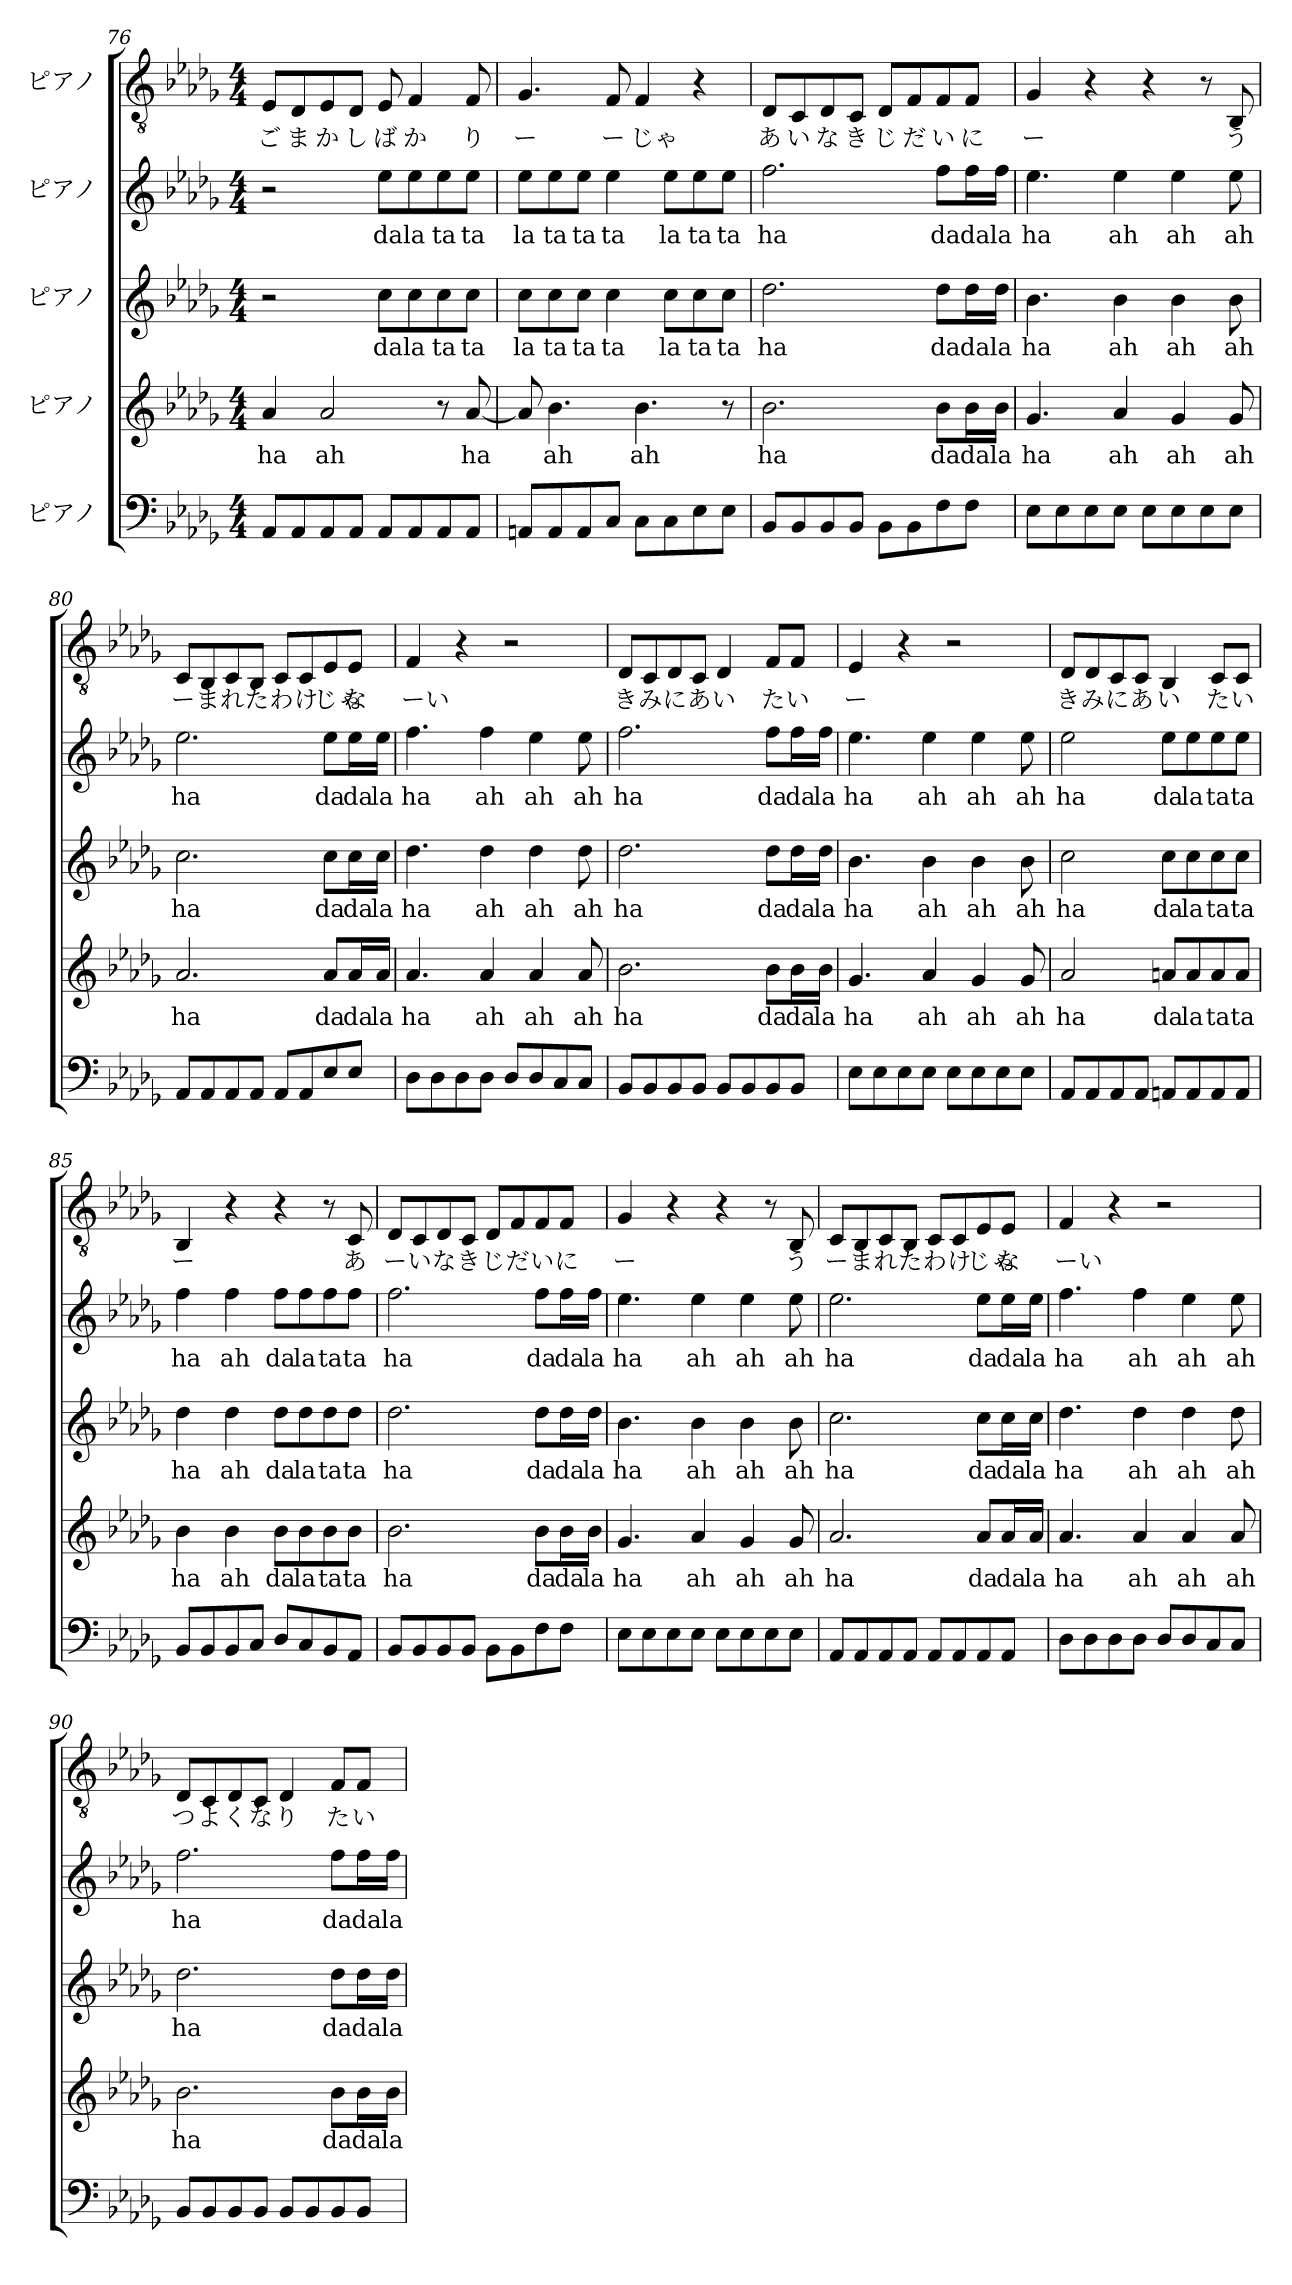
**kern	**kern	**text	**kern	**text	**kern	**text	**kern	**text
*part5	*part4	*part4	*part3	*part3	*part2	*part2	*part1	*part1
*staff5	*staff4	*staff4	*staff3	*staff3	*staff2	*staff2	*staff1	*staff1
*I"ピアノ	*I"ピアノ	*	*I"ピアノ	*	*I"ピアノ	*	*I"ピアノ	*
*clefF4	*clefG2	*	*clefG2	*	*clefG2	*	*clefGv2	*
*k[b-e-a-d-g-]	*k[b-e-a-d-g-]	*	*k[b-e-a-d-g-]	*	*k[b-e-a-d-g-]	*	*k[b-e-a-d-g-]	*
*M4/4	*M4/4	*	*M4/4	*	*M4/4	*	*M4/4	*
=76	=76	=76	=76	=76	=76	=76	=76	=76
8AA-L	4a-	ha	2r	.	2r	.	8E-L	ご
8AA-	.	.	.	.	.	.	8D-	ま
8AA-	2a-	ah	.	.	.	.	8E-	か
8AA-J	.	.	.	.	.	.	8D-J	し
8AA-L	.	.	8ccL	da	8ee-L	da	8E-	ば
8AA-	.	.	8cc	la	8ee-	la	4F	か
8AA-	8r	.	8cc	ta	8ee-	ta	.	.
8AA-J	[8a-	ha	8ccJ	ta	8ee-J	ta	8F	り
=77	=77	=77	=77	=77	=77	=77	=77	=77
8AAnL	8a-]	.	8ccL	la	8ee-L	la	4.G-	ー
8AA	4.b-	ah	8cc	ta	8ee-	ta	.	.
8AA	.	.	8ccJ	ta	8ee-J	ta	.	.
8CJ	.	.	4cc	ta	4ee-	ta	8F	ー
8CL	4.b-	ah	.	.	.	.	4F	じゃ
8C	.	.	8ccL	la	8ee-L	la	.	.
8E-	.	.	8cc	ta	8ee-	ta	4r	.
8E-J	8r	.	8ccJ	ta	8ee-J	ta	.	.
=78	=78	=78	=78	=78	=78	=78	=78	=78
8BB-L	2.b-	ha	2.dd-	ha	2.ff	ha	8D-L	あ
8BB-	.	.	.	.	.	.	8C	い
8BB-	.	.	.	.	.	.	8D-	な
8BB-J	.	.	.	.	.	.	8CJ	き
8BB-L	.	.	.	.	.	.	8D-L	じ
8BB-	.	.	.	.	.	.	8F	だ
8F	8b-L	da	8dd-L	da	8ffL	da	8F	い
8FJ	16b-L	da	16dd-L	da	16ffL	da	8FJ	に
.	16b-JJ	la	16dd-JJ	la	16ffJJ	la	.	.
=79	=79	=79	=79	=79	=79	=79	=79	=79
8E-L	4.g-	ha	4.b-	ha	4.ee-	ha	4G-	ー
8E-	.	.	.	.	.	.	.	.
8E-	.	.	.	.	.	.	4r	.
8E-J	4a-	ah	4b-	ah	4ee-	ah	.	.
8E-L	.	.	.	.	.	.	4r	.
8E-	4g-	ah	4b-	ah	4ee-	ah	.	.
8E-	.	.	.	.	.	.	8r	.
8E-J	8g-	ah	8b-	ah	8ee-	ah	8BB-	う
=80	=80	=80	=80	=80	=80	=80	=80	=80
8AA-L	2.a-	ha	2.cc	ha	2.ee-	ha	8CL	ー
8AA-	.	.	.	.	.	.	8BB-	ま
8AA-	.	.	.	.	.	.	8C	れ
8AA-J	.	.	.	.	.	.	8BB-J	た
8AA-L	.	.	.	.	.	.	8CL	わ
8AA-	.	.	.	.	.	.	8C	け
8E-	8a-L	da	8ccL	da	8ee-L	da	8E-	じゃ
8E-J	16a-L	da	16ccL	da	16ee-L	da	8E-J	な
.	16a-JJ	la	16ccJJ	la	16ee-JJ	la	.	.
=81	=81	=81	=81	=81	=81	=81	=81	=81
8D-L	4.a-	ha	4.dd-	ha	4.ff	ha	4F	ーい
8D-	.	.	.	.	.	.	.	.
8D-	.	.	.	.	.	.	4r	.
8D-J	4a-	ah	4dd-	ah	4ff	ah	.	.
8D-L	.	.	.	.	.	.	2r	.
8D-	4a-	ah	4dd-	ah	4ee-	ah	.	.
8C	.	.	.	.	.	.	.	.
8CJ	8a-	ah	8dd-	ah	8ee-	ah	.	.
=82	=82	=82	=82	=82	=82	=82	=82	=82
8BB-L	2.b-	ha	2.dd-	ha	2.ff	ha	8D-L	き
8BB-	.	.	.	.	.	.	8C	み
8BB-	.	.	.	.	.	.	8D-	に
8BB-J	.	.	.	.	.	.	8CJ	あ
8BB-L	.	.	.	.	.	.	4D-	い
8BB-	.	.	.	.	.	.	.	.
8BB-	8b-L	da	8dd-L	da	8ffL	da	8FL	た
8BB-J	16b-L	da	16dd-L	da	16ffL	da	8FJ	い
.	16b-JJ	la	16dd-JJ	la	16ffJJ	la	.	.
=83	=83	=83	=83	=83	=83	=83	=83	=83
8E-L	4.g-	ha	4.b-	ha	4.ee-	ha	4E-	ー
8E-	.	.	.	.	.	.	.	.
8E-	.	.	.	.	.	.	4r	.
8E-J	4a-	ah	4b-	ah	4ee-	ah	.	.
8E-L	.	.	.	.	.	.	2r	.
8E-	4g-	ah	4b-	ah	4ee-	ah	.	.
8E-	.	.	.	.	.	.	.	.
8E-J	8g-	ah	8b-	ah	8ee-	ah	.	.
=84	=84	=84	=84	=84	=84	=84	=84	=84
8AA-L	2a-	ha	2cc	ha	2ee-	ha	8D-L	き
8AA-	.	.	.	.	.	.	8D-	み
8AA-	.	.	.	.	.	.	8C	に
8AA-J	.	.	.	.	.	.	8CJ	あ
8AAnL	8anL	da	8ccL	da	8ee-L	da	4BB-	い
8AA	8a	la	8cc	la	8ee-	la	.	.
8AA	8a	ta	8cc	ta	8ee-	ta	8CL	た
8AAJ	8aJ	ta	8ccJ	ta	8ee-J	ta	8CJ	い
=85	=85	=85	=85	=85	=85	=85	=85	=85
8BB-L	4b-	ha	4dd-	ha	4ff	ha	4BB-	ー
8BB-	.	.	.	.	.	.	.	.
8BB-	4b-	ah	4dd-	ah	4ff	ah	4r	.
8CJ	.	.	.	.	.	.	.	.
8D-L	8b-L	da	8dd-L	da	8ffL	da	4r	.
8C	8b-	la	8dd-	la	8ff	la	.	.
8BB-	8b-	ta	8dd-	ta	8ff	ta	8r	.
8AA-J	8b-J	ta	8dd-J	ta	8ffJ	ta	8C	あ
=86	=86	=86	=86	=86	=86	=86	=86	=86
8BB-L	2.b-	ha	2.dd-	ha	2.ff	ha	8D-L	ー
8BB-	.	.	.	.	.	.	8C	い
8BB-	.	.	.	.	.	.	8D-	な
8BB-J	.	.	.	.	.	.	8CJ	き
8BB-L	.	.	.	.	.	.	8D-L	じ
8BB-	.	.	.	.	.	.	8F	だ
8F	8b-L	da	8dd-L	da	8ffL	da	8F	い
8FJ	16b-L	da	16dd-L	da	16ffL	da	8FJ	に
.	16b-JJ	la	16dd-JJ	la	16ffJJ	la	.	.
=87	=87	=87	=87	=87	=87	=87	=87	=87
8E-L	4.g-	ha	4.b-	ha	4.ee-	ha	4G-	ー
8E-	.	.	.	.	.	.	.	.
8E-	.	.	.	.	.	.	4r	.
8E-J	4a-	ah	4b-	ah	4ee-	ah	.	.
8E-L	.	.	.	.	.	.	4r	.
8E-	4g-	ah	4b-	ah	4ee-	ah	.	.
8E-	.	.	.	.	.	.	8r	.
8E-J	8g-	ah	8b-	ah	8ee-	ah	8BB-	う
=88	=88	=88	=88	=88	=88	=88	=88	=88
8AA-L	2.a-	ha	2.cc	ha	2.ee-	ha	8CL	ー
8AA-	.	.	.	.	.	.	8BB-	ま
8AA-	.	.	.	.	.	.	8C	れ
8AA-J	.	.	.	.	.	.	8BB-J	た
8AA-L	.	.	.	.	.	.	8CL	わ
8AA-	.	.	.	.	.	.	8C	け
8AA-	8a-L	da	8ccL	da	8ee-L	da	8E-	じゃ
8AA-J	16a-L	da	16ccL	da	16ee-L	da	8E-J	な
.	16a-JJ	la	16ccJJ	la	16ee-JJ	la	.	.
=89	=89	=89	=89	=89	=89	=89	=89	=89
8D-L	4.a-	ha	4.dd-	ha	4.ff	ha	4F	ーい
8D-	.	.	.	.	.	.	.	.
8D-	.	.	.	.	.	.	4r	.
8D-J	4a-	ah	4dd-	ah	4ff	ah	.	.
8D-L	.	.	.	.	.	.	2r	.
8D-	4a-	ah	4dd-	ah	4ee-	ah	.	.
8C	.	.	.	.	.	.	.	.
8CJ	8a-	ah	8dd-	ah	8ee-	ah	.	.
=90	=90	=90	=90	=90	=90	=90	=90	=90
8BB-L	2.b-	ha	2.dd-	ha	2.ff	ha	8D-L	つ
8BB-	.	.	.	.	.	.	8C	よ
8BB-	.	.	.	.	.	.	8D-	く
8BB-J	.	.	.	.	.	.	8CJ	な
8BB-L	.	.	.	.	.	.	4D-	り
8BB-	.	.	.	.	.	.	.	.
8BB-	8b-L	da	8dd-L	da	8ffL	da	8FL	た
8BB-J	16b-L	da	16dd-L	da	16ffL	da	8FJ	い
.	16b-JJ	la	16dd-JJ	la	16ffJJ	la	.	.
=	=	=	=	=	=	=	=	=
*-	*-	*-	*-	*-	*-	*-	*-	*-
